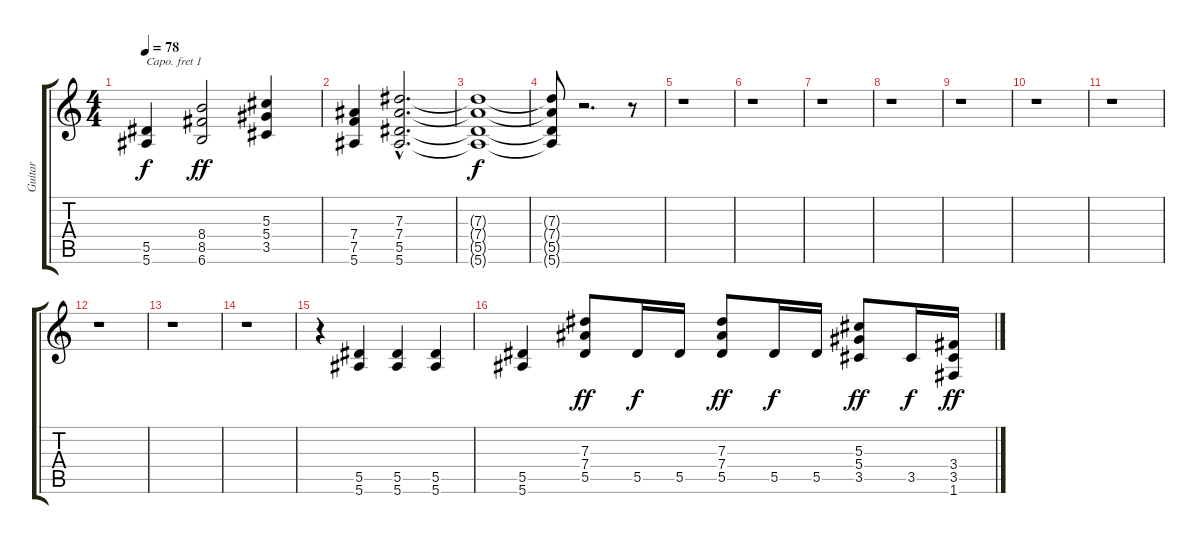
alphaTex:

\track ("Guitar" "Guitar") {instrument acousticguitarnylon}
\staff {score tabs}
\capo 1
\tuning (E4 B3 G3 D3 A2 E2) {hide}
\ts (4 4)
\tempo 78
\clef g2
\ks c
(5.5{t} 5.6{t}).4{dy f} (8.4 8.5 6.6).2{dy ff} (5.3 5.4 3.5).4 |
(7.4 7.5 5.6).4 (7.3{hac} 7.4{hac} 5.5{hac} 5.6{hac}).2{d} |
(7.3{t} 7.4{t} 5.5{t} 5.6{t}).1{dy f} |
(7.3{t} 7.4{t} 5.5{t} 5.6{t}).8 r.2{d} r.8 |
r.1 |
r.1 |
r.1 |
r.1 |
r.1 |
r.1 |
r.1 |
r.1 |
r.1 |
r.1 |
r.4 (5.5 5.6).4 (5.5 5.6).4 (5.5 5.6).4 |
(5.5 5.6).4 (7.3 7.4 5.5).8{dy ff} 5.5.16{dy f} 5.5.16 (7.3 7.4 5.5).8{dy ff} 5.5.16{dy f} 5.5.16 (5.3 5.4 3.5).8{dy ff} 3.5.16{dy f} (3.4 3.5 1.6).16{dy ff}
